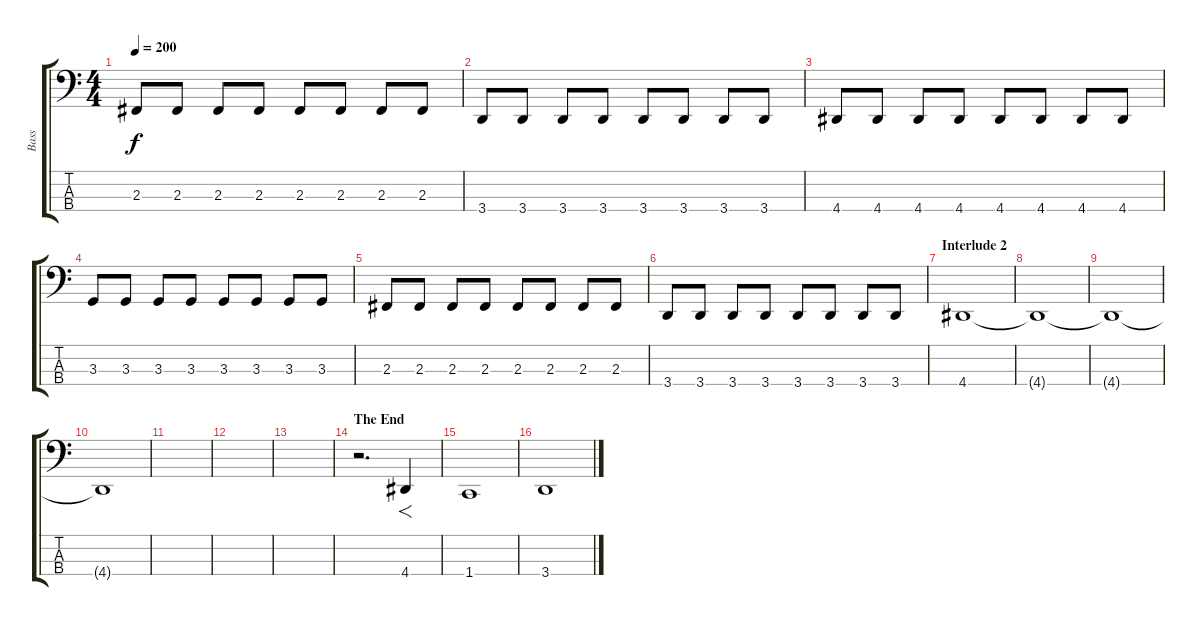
\track ("Bass" "Bass") {instrument electricbassfinger}
\staff {score tabs}
\tuning (D2 A1 E1 B0) {hide}
\ts (4 4)
\tempo 200
\clef f4
\ks c
2.3.8{dy f} 2.3.8 2.3.8 2.3.8 2.3.8 2.3.8 2.3.8 2.3.8 |
3.4.8 3.4.8 3.4.8 3.4.8 3.4.8 3.4.8 3.4.8 3.4.8 |
4.4.8 4.4.8 4.4.8 4.4.8 4.4.8 4.4.8 4.4.8 4.4.8 |
3.3.8 3.3.8 3.3.8 3.3.8 3.3.8 3.3.8 3.3.8 3.3.8 |
2.3.8 2.3.8 2.3.8 2.3.8 2.3.8 2.3.8 2.3.8 2.3.8 |
3.4.8 3.4.8 3.4.8 3.4.8 3.4.8 3.4.8 3.4.8 3.4.8 |
\section ("" "Interlude 2")
4.4.1{volume 0} |
4.4{t}.1 |
4.4{t}.1 |
4.4{t}.1 |
|
|
|
\section ("" "The End")
r.2{d volume 16} 4.4.4{f} |
1.4.1 |
3.4.1
